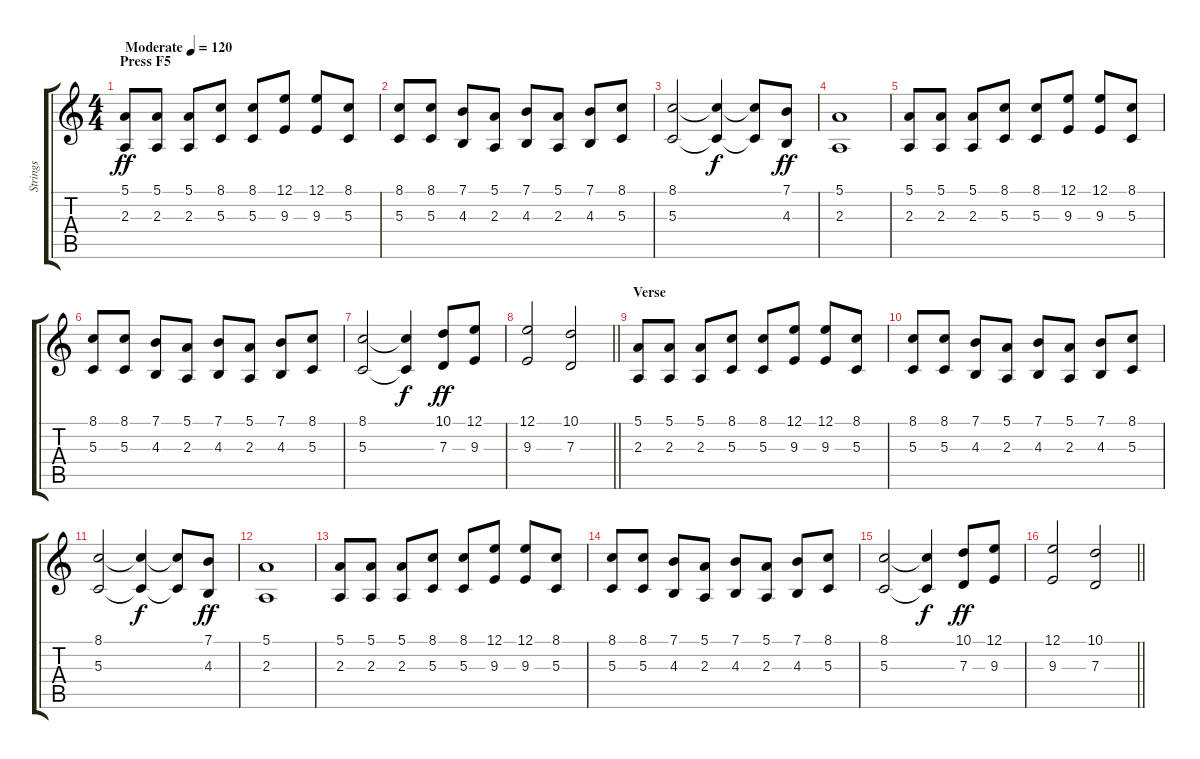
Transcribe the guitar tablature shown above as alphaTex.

\track ("Strings" "Strings") {instrument stringensemble1}
\staff {score tabs}
\tuning (E4 B3 G3 D3 A2 E2) {hide}
\ts (4 4)
\section ("" "Press F5")
\tempo (120 "Moderate")
\clef g2
\ks c
(5.1 2.3).8{dy ff instrument stringensemble1} (5.1 2.3).8 (5.1 2.3).8 (8.1 5.3).8 (8.1 5.3).8 (12.1 9.3).8 (12.1 9.3).8 (8.1 5.3).8 |
(8.1 5.3).8 (8.1 5.3).8 (7.1 4.3).8 (5.1 2.3).8 (7.1 4.3).8 (5.1 2.3).8 (7.1 4.3).8 (8.1 5.3).8 |
(8.1 5.3).2 (8.1{t} 5.3{t}).4{dy f} (8.1{t} 5.3{t}).8 (7.1 4.3).8{dy ff} |
(5.1 2.3).1 |
(5.1 2.3).8 (5.1 2.3).8 (5.1 2.3).8 (8.1 5.3).8 (8.1 5.3).8 (12.1 9.3).8 (12.1 9.3).8 (8.1 5.3).8 |
(8.1 5.3).8 (8.1 5.3).8 (7.1 4.3).8 (5.1 2.3).8 (7.1 4.3).8 (5.1 2.3).8 (7.1 4.3).8 (8.1 5.3).8 |
(8.1 5.3).2 (8.1{t} 5.3{t}).4{dy f} (10.1 7.3).8{dy ff} (12.1 9.3).8 |
\barLineRight lightlight
(12.1 9.3).2 (10.1 7.3).2 |
\section ("" "Verse")
(5.1 2.3).8{volume 10} (5.1 2.3).8 (5.1 2.3).8 (8.1 5.3).8 (8.1 5.3).8 (12.1 9.3).8 (12.1 9.3).8 (8.1 5.3).8 |
(8.1 5.3).8 (8.1 5.3).8 (7.1 4.3).8 (5.1 2.3).8 (7.1 4.3).8 (5.1 2.3).8 (7.1 4.3).8 (8.1 5.3).8 |
(8.1 5.3).2 (8.1{t} 5.3{t}).4{dy f} (8.1{t} 5.3{t}).8 (7.1 4.3).8{dy ff} |
(5.1 2.3).1 |
(5.1 2.3).8 (5.1 2.3).8 (5.1 2.3).8 (8.1 5.3).8 (8.1 5.3).8 (12.1 9.3).8 (12.1 9.3).8 (8.1 5.3).8 |
(8.1 5.3).8 (8.1 5.3).8 (7.1 4.3).8 (5.1 2.3).8 (7.1 4.3).8 (5.1 2.3).8 (7.1 4.3).8 (8.1 5.3).8 |
(8.1 5.3).2 (8.1{t} 5.3{t}).4{dy f} (10.1 7.3).8{dy ff} (12.1 9.3).8 |
\barLineRight lightlight
(12.1 9.3).2 (10.1 7.3).2
